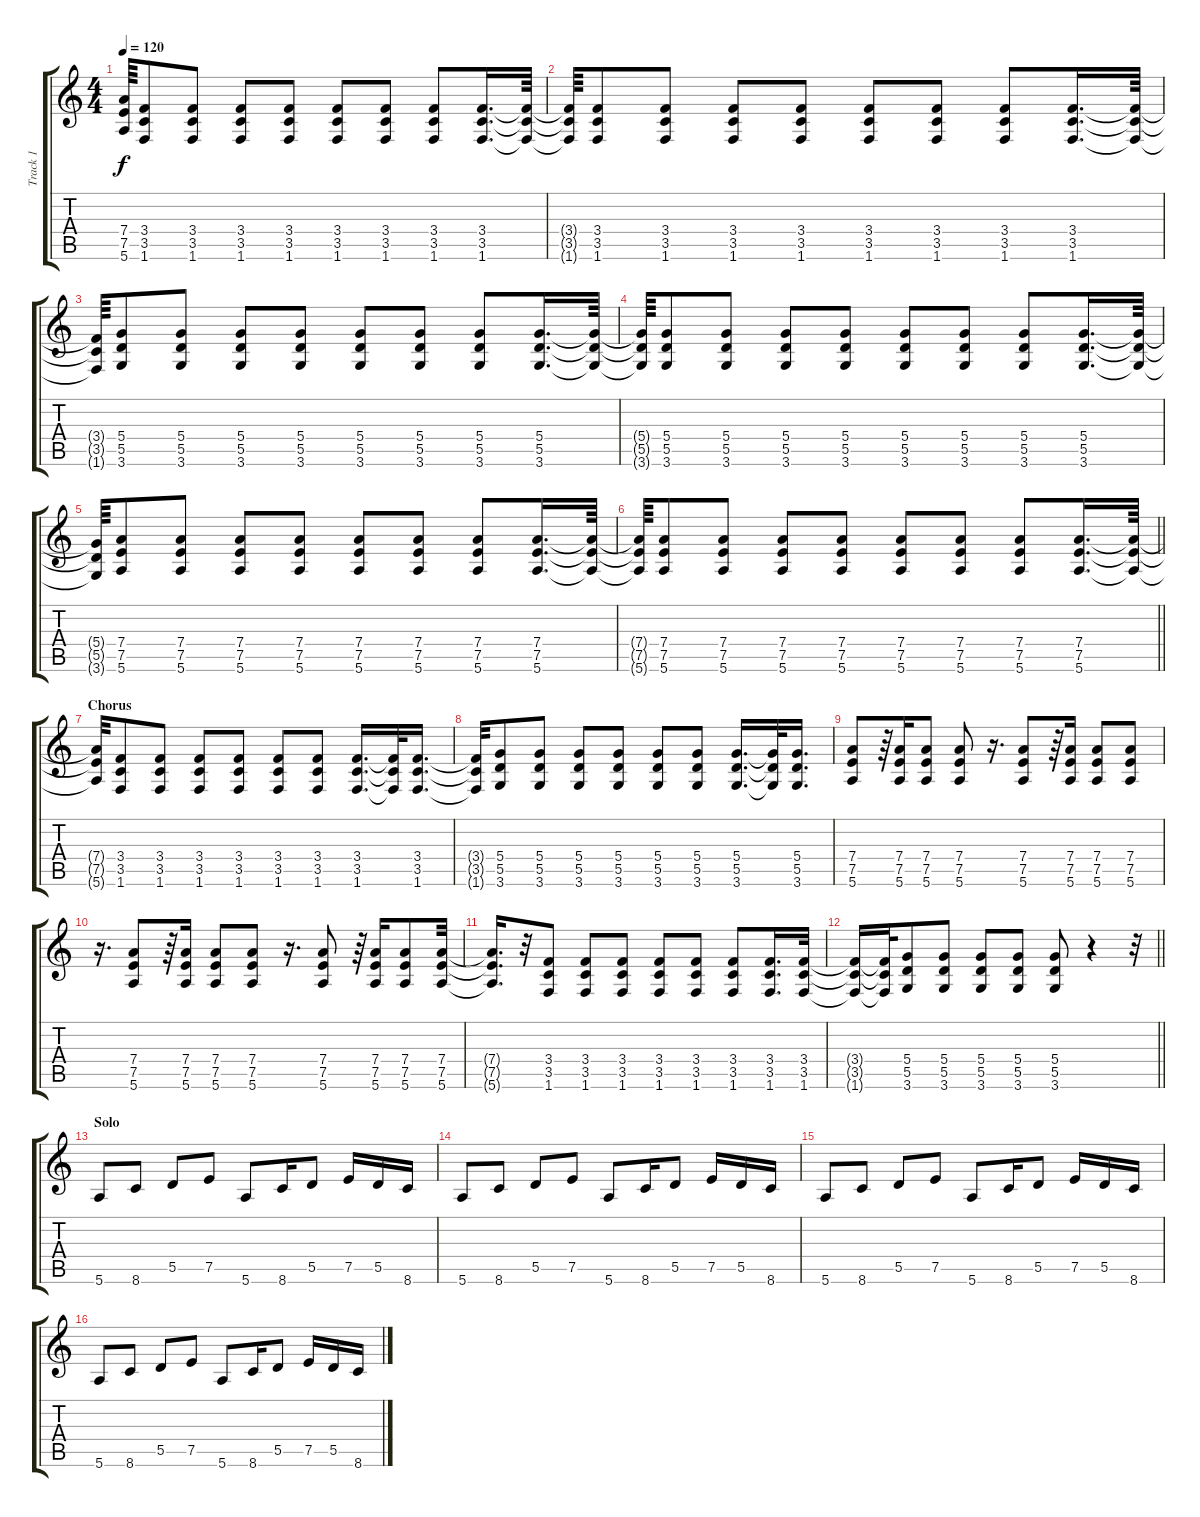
\track ("Track 1" "Track 1") {instrument electricbasspick}
\staff {score tabs}
\tuning (E4 B3 G3 D3 A2 E2) {hide}
\ts (4 4)
\tempo 120
\clef g2
\ks c
(7.4{t} 7.5{t} 5.6{t}).64{dy f} (3.4 3.5 1.6).8 (3.4 3.5 1.6).8 (3.4 3.5 1.6).8 (3.4 3.5 1.6).8 (3.4 3.5 1.6).8 (3.4 3.5 1.6).8 (3.4 3.5 1.6).8 (3.4 3.5 1.6).16{d} (3.4{t} 3.5{t} 1.6{t}).64 |
(3.4{t} 3.5{t} 1.6{t}).64 (3.4 3.5 1.6).8 (3.4 3.5 1.6).8 (3.4 3.5 1.6).8 (3.4 3.5 1.6).8 (3.4 3.5 1.6).8 (3.4 3.5 1.6).8 (3.4 3.5 1.6).8 (3.4 3.5 1.6).16{d} (3.4{t} 3.5{t} 1.6{t}).64 |
(3.4{t} 3.5{t} 1.6{t}).64 (5.4 5.5 3.6).8 (5.4 5.5 3.6).8 (5.4 5.5 3.6).8 (5.4 5.5 3.6).8 (5.4 5.5 3.6).8 (5.4 5.5 3.6).8 (5.4 5.5 3.6).8 (5.4 5.5 3.6).16{d} (5.4{t} 5.5{t} 3.6{t}).64 |
(5.4{t} 5.5{t} 3.6{t}).64 (5.4 5.5 3.6).8 (5.4 5.5 3.6).8 (5.4 5.5 3.6).8 (5.4 5.5 3.6).8 (5.4 5.5 3.6).8 (5.4 5.5 3.6).8 (5.4 5.5 3.6).8 (5.4 5.5 3.6).16{d} (5.4{t} 5.5{t} 3.6{t}).64 |
(5.4{t} 5.5{t} 3.6{t}).64 (7.4 7.5 5.6).8 (7.4 7.5 5.6).8 (7.4 7.5 5.6).8 (7.4 7.5 5.6).8 (7.4 7.5 5.6).8 (7.4 7.5 5.6).8 (7.4 7.5 5.6).8 (7.4 7.5 5.6).16{d} (7.4{t} 7.5{t} 5.6{t}).64 |
\barLineRight lightlight
(7.4{t} 7.5{t} 5.6{t}).64 (7.4 7.5 5.6).8 (7.4 7.5 5.6).8 (7.4 7.5 5.6).8 (7.4 7.5 5.6).8 (7.4 7.5 5.6).8 (7.4 7.5 5.6).8 (7.4 7.5 5.6).8 (7.4 7.5 5.6).16{d} (7.4{t} 7.5{t} 5.6{t}).64 |
\section ("" "Chorus")
(7.4{t} 7.5{t} 5.6{t}).32 (3.4 3.5 1.6).8 (3.4 3.5 1.6).8 (3.4 3.5 1.6).8 (3.4 3.5 1.6).8 (3.4 3.5 1.6).8 (3.4 3.5 1.6).8 (3.4 3.5 1.6).16{d} (3.4{t} 3.5{t} 1.6{t}).32 (3.4 3.5 1.6).16{d} |
(3.4{t} 3.5{t} 1.6{t}).32 (5.4 5.5 3.6).8 (5.4 5.5 3.6).8 (5.4 5.5 3.6).8 (5.4 5.5 3.6).8 (5.4 5.5 3.6).8 (5.4 5.5 3.6).8 (5.4 5.5 3.6).16{d} (5.4{t} 5.5{t} 3.6{t}).32 (5.4 5.5 3.6).16{d} |
(7.4 7.5 5.6).8 r.64 (7.4 7.5 5.6).16 (7.4 7.5 5.6).8 (7.4 7.5 5.6).8 r.16{d} (7.4 7.5 5.6).8 r.64 (7.4 7.5 5.6).16 (7.4 7.5 5.6).8 (7.4 7.5 5.6).8 |
r.16{d} (7.4 7.5 5.6).8 r.64 (7.4 7.5 5.6).16 (7.4 7.5 5.6).8 (7.4 7.5 5.6).8 r.16{d} (7.4 7.5 5.6).8 r.64 (7.4 7.5 5.6).16 (7.4 7.5 5.6).8 (7.4 7.5 5.6).32 |
(7.4{t} 7.5{t} 5.6{t}).16{d} r.32 (3.4 3.5 1.6).8 (3.4 3.5 1.6).8 (3.4 3.5 1.6).8 (3.4 3.5 1.6).8 (3.4 3.5 1.6).8 (3.4 3.5 1.6).8 (3.4 3.5 1.6).16{d} (3.4 3.5 1.6).32 |
\barLineRight lightlight
(3.4{t} 3.5{t} 1.6{t}).16 (3.4{t} 3.5{t} 1.6{t}).32 (5.4 5.5 3.6).8 (5.4 5.5 3.6).8 (5.4 5.5 3.6).8 (5.4 5.5 3.6).8 (5.4 5.5 3.6).8 r.4 r.32 |
\section ("" "Solo")
5.6.8 8.6.8 5.5.8 7.5.8 5.6.8 8.6.16 5.5.8 7.5.16 5.5.16 8.6.16 |
5.6.8 8.6.8 5.5.8 7.5.8 5.6.8 8.6.16 5.5.8 7.5.16 5.5.16 8.6.16 |
5.6.8 8.6.8 5.5.8 7.5.8 5.6.8 8.6.16 5.5.8 7.5.16 5.5.16 8.6.16 |
5.6.8 8.6.8 5.5.8 7.5.8 5.6.8 8.6.16 5.5.8 7.5.16 5.5.16 8.6.16
